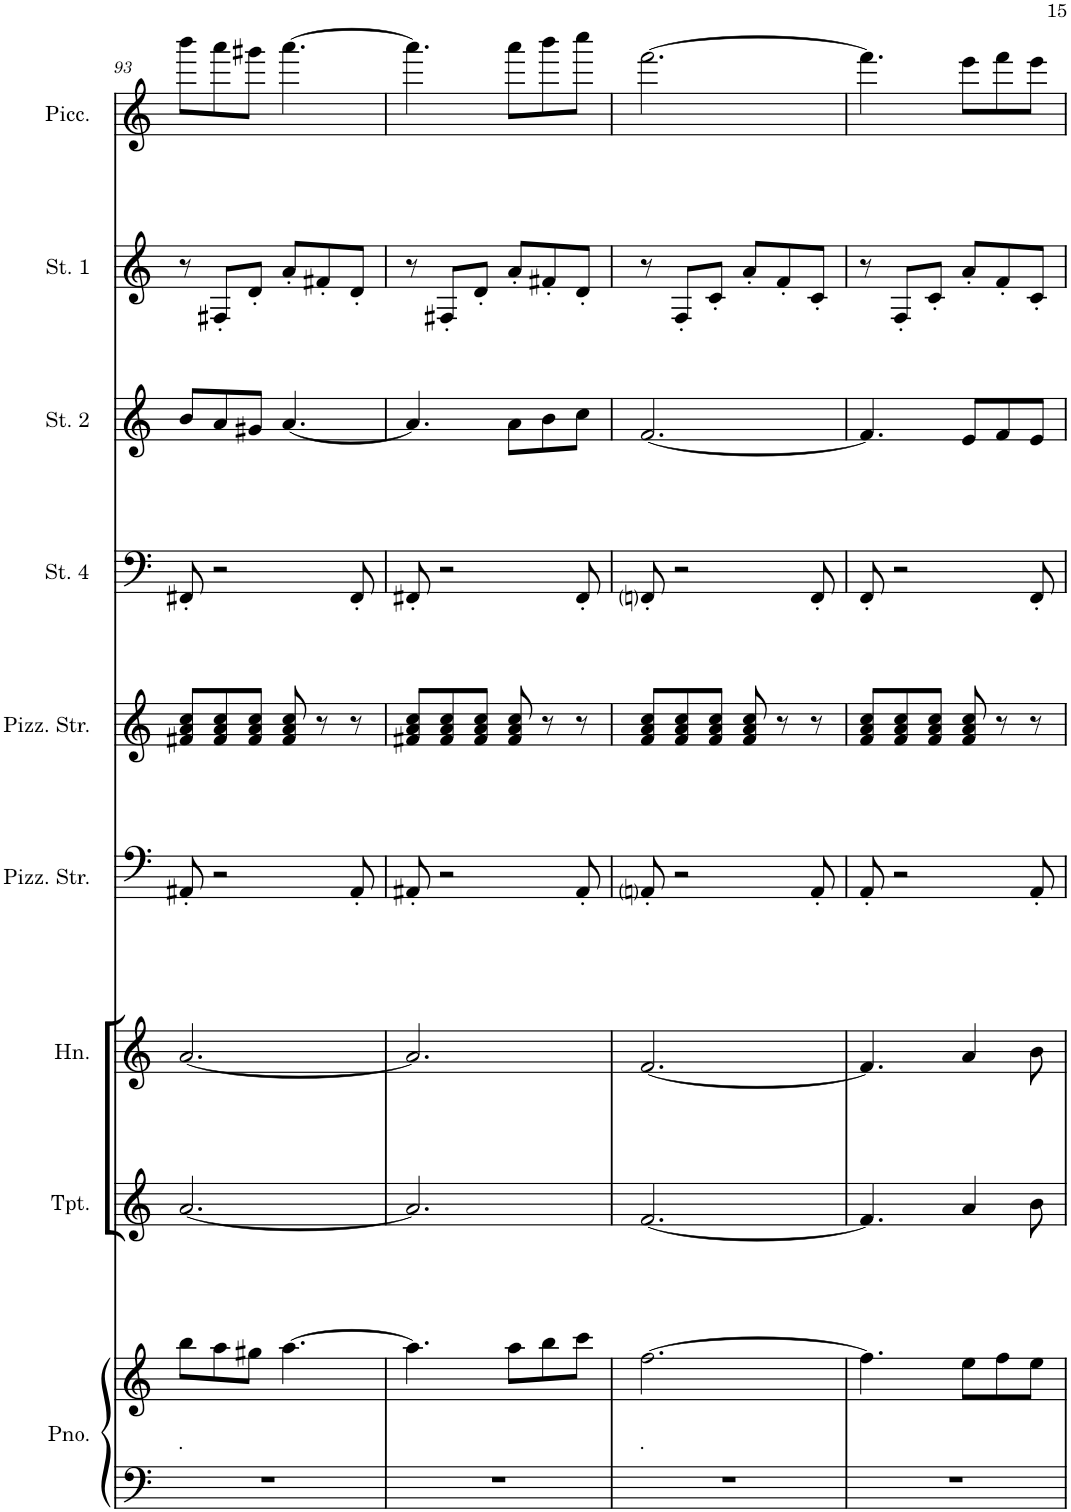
**kern	**kern	**kern	**kern	**kern	**kern	**kern	**kern	**kern
*part9	*part8	*part7	*part6	*part5	*part4	*part3	*part2	*part1
*staff9	*staff8	*staff7	*staff6	*staff5	*staff4	*staff3	*staff2	*staff1
*I"Piano	*I"Trumpet	*I"Horn	*I"Pizzicato Strings	*I"Pizzicato Strings	*I"Strings 4	*I"Strings 2	*I"Strings 1	*I"Piccolo
*I'Pno.	*I'Tpt.	*I'Hn.	*I'Pizz. Str.	*I'Pizz. Str.	*I'St. 4	*I'St. 2	*I'St. 1	*I'Picc.
!!LO:PB:g=z
*clefG2	*clefG2	*clefG2	*clefF5	*clefG2	*clefF4	*clefG2	*clefG2	*clefG2
*	*Trd1c2	*Trd7c12	*	*	*	*	*	*Trd-7c-12
*k[]	*k[]	*k[]	*k[]	*k[]	*k[]	*k[]	*k[]	*k[]
*M6/8	*M6/8	*M6/8	*M6/8	*M6/8	*M6/8	*M6/8	*M6/8	*M6/8
=93	=93	=93	=93	=93	=93	=93	=93	=93
8bb\L	[2.a/	[2.a/	8FF#X'/	8f#X/ 8a/ 8cc/L	8FF#X'/	8b/L	8r	8bbb\L
8aa\	.	.	2r	8f#/ 8a/ 8cc/	2r	8a/	8F#X'/L	8aaa\
8gg#X\J	.	.	.	8f#/ 8a/ 8cc/J	.	8g#X/J	8d'/J	8ggg#X\J
[4.aa\	.	.	.	8f#/ 8a/ 8cc/	.	[4.a/	8a'/L	[4.aaa\
.	.	.	.	8r	.	.	8f#X'/	.
.	.	.	8FF#'/	8r	8FF#'/	.	8d'/J	.
=94	=94	=94	=94	=94	=94	=94	=94	=94
4.aa\]	2.a/]	2.a/]	8FF#X'/	8f#X/ 8a/ 8cc/L	8FF#X'/	4.a/]	8r	4.aaa\]
.	.	.	2r	8f#/ 8a/ 8cc/	2r	.	8F#X'/L	.
.	.	.	.	8f#/ 8a/ 8cc/J	.	.	8d'/J	.
8aa\L	.	.	.	8f#/ 8a/ 8cc/	.	8a\L	8a'/L	8aaa\L
8bb\	.	.	.	8r	.	8b\	8f#X'/	8bbb\
8ccc\J	.	.	8FF#'/	8r	8FF#'/	8cc\J	8d'/J	8cccc\J
=95	=95	=95	=95	=95	=95	=95	=95	=95
[2.ff\	[2.f/	[2.f/	8FFni'/	8f/ 8a/ 8cc/L	8FFni'/	[2.f/	8r	[2.fff\
.	.	.	2r	8f/ 8a/ 8cc/	2r	.	8F'/L	.
.	.	.	.	8f/ 8a/ 8cc/J	.	.	8c'/J	.
.	.	.	.	8f/ 8a/ 8cc/	.	.	8a'/L	.
.	.	.	.	8r	.	.	8f'/	.
.	.	.	8FF'/	8r	8FF'/	.	8c'/J	.
=96	=96	=96	=96	=96	=96	=96	=96	=96
4.ff\]	4.f/]	4.f/]	8FF'/	8f/ 8a/ 8cc/L	8FF'/	4.f/]	8r	4.fff\]
.	.	.	2r	8f/ 8a/ 8cc/	2r	.	8F'/L	.
.	.	.	.	8f/ 8a/ 8cc/J	.	.	8c'/J	.
8ee\L	4a/	4a/	.	8f/ 8a/ 8cc/	.	8e/L	8a'/L	8eee\L
8ff\	.	.	.	8r	.	8f/	8f'/	8fff\
8ee\J	8b\	8b\	8FF'/	8r	8FF'/	8e/J	8c'/J	8eee\J
=	=	=	=	=	=	=	=	=
*-	*-	*-	*-	*-	*-	*-	*-	*-
